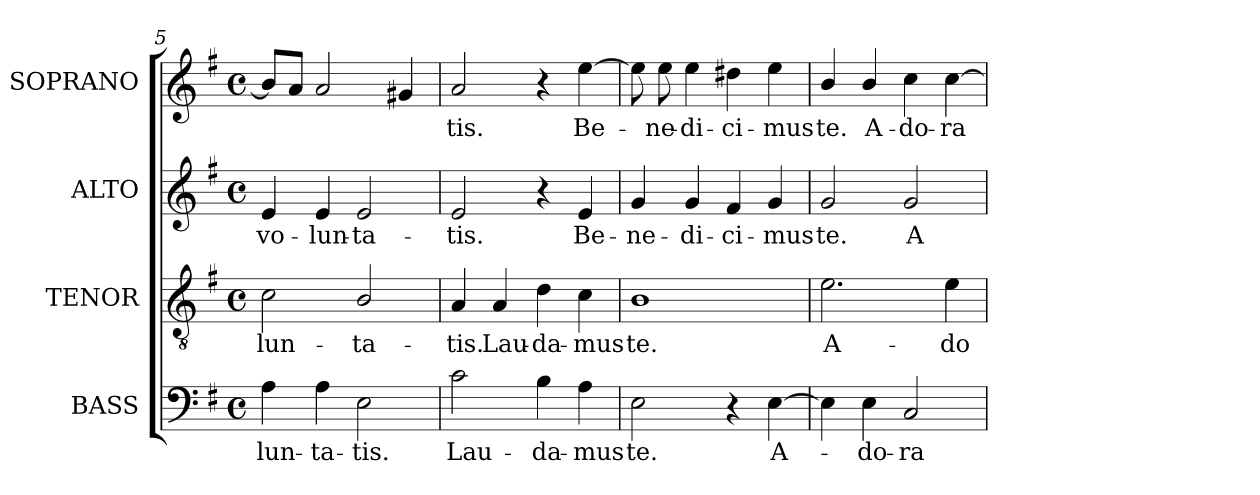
**kern	**text	**kern	**text	**kern	**text	**kern	**text
*part4	*part4	*part3	*part3	*part2	*part2	*part1	*part1
*staff4	*staff4	*staff3	*staff3	*staff2	*staff2	*staff1	*staff1
*I"BASS	*	*I"TENOR	*	*I"ALTO	*	*I"SOPRANO	*
*I'B.	*	*I'T.	*	*I'A.	*	*I'S.	*
*clefF4	*	*clefGv2	*	*clefG2	*	*clefG2	*
*	*	*ITrd7c12	*	*	*	*	*
*k[f#]	*	*k[f#]	*	*k[f#]	*	*k[f#]	*
*G:	*	*G:	*	*G:	*	*G:	*
*M4/4	*	*M4/4	*	*M4/4	*	*M4/4	*
*met(c)	*	*met(c)	*	*met(c)	*	*met(c)	*
=5	=5	=5	=5	=5	=5	=5	=5
!	!LO:LY:b:color=#000000	!	!	!	!	!	!
!	!	!	!LO:LY:b:color=#000000	!	!	!	!
!	!	!	!	!	!LO:LY:b:color=#000000	!	!
4Ai\	-lun-	2Ci\	-lun-	4ei/	vo-	8bi/L]	.
.	.	.	.	.	.	8ai/J	.
!	!LO:LY:b:color=#000000	!	!	!	!	!	!
!	!	!	!	!	!LO:LY:b:color=#000000	!	!
4Ai\	-ta-	.	.	4ei/	-lun-	2ai/	.
!	!LO:LY:b:color=#000000	!	!	!	!	!	!
!	!	!	!LO:LY:b:color=#000000	!	!	!	!
!	!	!	!	!	!LO:LY:b:color=#000000	!	!
2Ei\	-tis.	2BBi/	-ta-	2ei/	-ta-	.	.
.	.	.	.	.	.	4g#Xi/	.
=6	=6	=6	=6	=6	=6	=6	=6
!	!LO:LY:b:color=#000000	!	!	!	!	!	!
!	!	!	!LO:LY:b:color=#000000	!	!	!	!
!	!	!	!	!	!LO:LY:b:color=#000000	!	!
!	!	!	!	!	!	!	!LO:LY:b:color=#000000
2ci\	Lau-	4AAi/	-tis.	2ei/	-tis.	2ai/	-tis.
!	!	!	!LO:LY:b:color=#000000	!	!	!	!
.	.	4AAi/	Lau-	.	.	.	.
!	!LO:LY:b:color=#000000	!	!	!	!	!	!
!	!	!	!LO:LY:b:color=#000000	!	!	!	!
4Bi\	-da-	4Di\	-da-	4r	.	4r	.
!	!LO:LY:b:color=#000000	!	!	!	!	!	!
!	!	!	!LO:LY:b:color=#000000	!	!	!	!
!	!	!	!	!	!LO:LY:b:color=#000000	!	!
!	!	!	!	!	!	!	!LO:LY:b:color=#000000
4Ai\	-mus	4Ci\	-mus	4ei/	Be-	[4eei\	Be-
!!LO:LB:g=z
=7	=7	=7	=7	=7	=7	=7	=7
!	!LO:LY:b:color=#000000	!	!	!	!	!	!
!	!	!	!LO:LY:b:color=#000000	!	!	!	!
!	!	!	!	!	!LO:LY:b:color=#000000	!	!
2Ei\	te.	1BBi	te.	4gi/	-ne-	8eei\]	.
!	!	!	!	!	!	!	!LO:LY:b:color=#000000
.	.	.	.	.	.	8eei\	-ne-
!	!	!	!	!	!LO:LY:b:color=#000000	!	!
!	!	!	!	!	!	!	!LO:LY:b:color=#000000
.	.	.	.	4gi/	-di-	4eei\	-di-
!	!	!	!	!	!LO:LY:b:color=#000000	!	!
!	!	!	!	!	!	!	!LO:LY:b:color=#000000
4r	.	.	.	4f#i/	-ci-	4dd#Xi\	-ci-
!	!LO:LY:b:color=#000000	!	!	!	!	!	!
!	!	!	!	!	!LO:LY:b:color=#000000	!	!
!	!	!	!	!	!	!	!LO:LY:b:color=#000000
[4Ei\	A-	.	.	4gi/	-mus	4eei\	-mus
=8	=8	=8	=8	=8	=8	=8	=8
!	!	!	!LO:LY:b:color=#000000	!	!	!	!
!	!	!	!	!	!LO:LY:b:color=#000000	!	!
!	!	!	!	!	!	!	!LO:LY:b:color=#000000
4Ei\]	.	2.Ei\	A-	2gi/	te.	4bi/	te.
!	!LO:LY:b:color=#000000	!	!	!	!	!	!
!	!	!	!	!	!	!	!LO:LY:b:color=#000000
4Ei\	-do-	.	.	.	.	4bi/	A-
!	!LO:LY:b:color=#000000	!	!	!	!	!	!
!	!	!	!	!	!LO:LY:b:color=#000000	!	!
!	!	!	!	!	!	!	!LO:LY:b:color=#000000
2Ci/	-ra-	.	.	2gi/	A-	4cci\	-do-
!	!	!	!LO:LY:b:color=#000000	!	!	!	!
!	!	!	!	!	!	!	!LO:LY:b:color=#000000
.	.	4Ei\	-do-	.	.	[4cci\	-ra-
=	=	=	=	=	=	=	=
*-	*-	*-	*-	*-	*-	*-	*-
